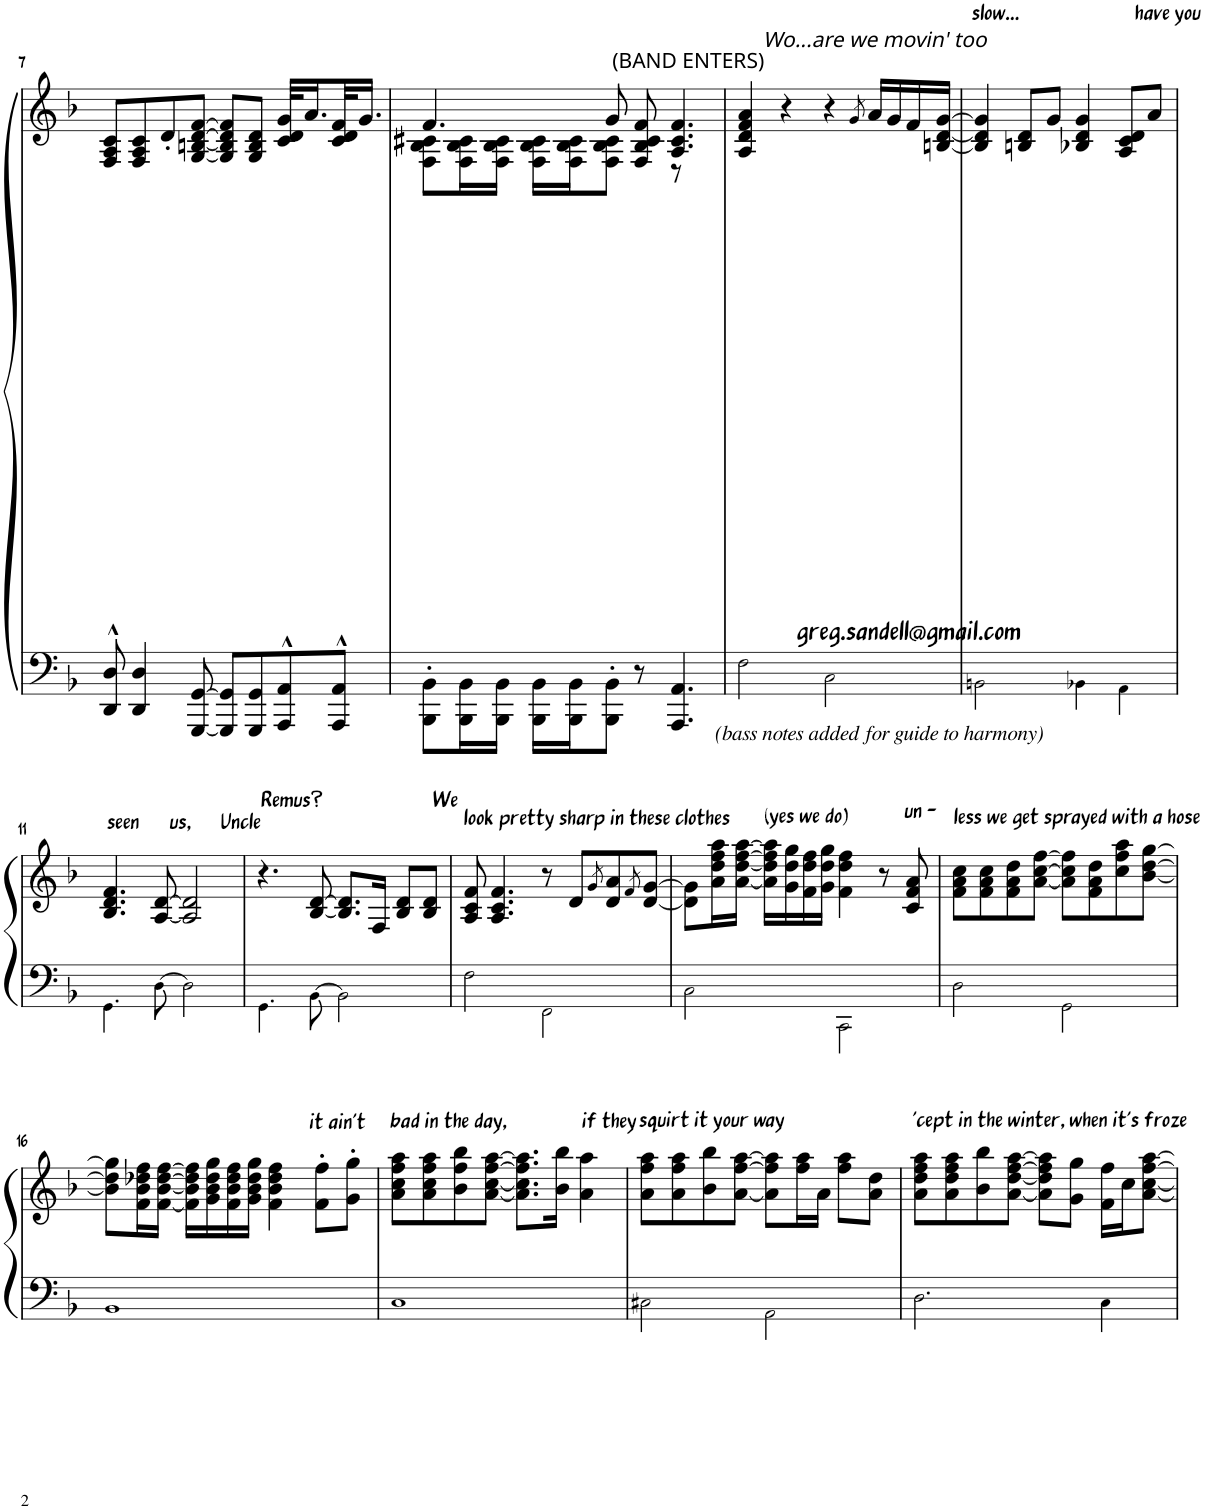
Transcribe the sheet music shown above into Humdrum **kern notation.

**kern	**kern
*part1	*part1
*staff2	*staff1
*I"Piano	*
*I'Pno.	*
!!LO:PB:g=z
*clefF4	*clefG2
*k[b-]	*k[b-]
*M4/4	*M4/4
=7	=7
8DD/^^ 8D/^^	8F/ 8A/ 8c/L
4DD/ 4D/	8F/ 8A/ 8c/
.	8d'/
[8GGG/ [8GG/	[8G/ [8Bn/ [8d/ [8f/J
8GGG/] 8GG/]L	8G/] 8B/] 8d/] 8f/]L
8GGG/ 8GG/	8G/ 8B/ 8d/J
8AAA/^^ 8AA/^^	32c/ 32d/ 32g/KLL
.	16.a/
8AAA/^^ 8AA/^^J	32c/ 32d/ 32f/K
.	16.g/JJ
=8	=8
*	*^
8BBB-\' 8BB-\'L	4.f/	8F\ 8B-\ 8c#X\L
16BBB-\ 16BB-\L	.	16F\ 16B-\ 16c#\L
16BBB-\ 16BB-\JJ	.	16F\ 16B-\ 16c#\JJ
16BBB-\ 16BB-\LL	.	16F\ 16B-\ 16c#\LL
16BBB-\ 16BB-\J	.	16F\ 16B-\ 16c#\J
8BBB-\' 8BB-\'J	8g/	8F\ 8B-\ 8c#\J
8r	8ryy	8F/ 8B-/ 8c#/ 8f/
!	!LO:TX:b:t=greg.sandell@gmail.com	!
!	!LO:TX:a:t=(BAND ENTERS)	!
4.AAA/ 4.AA/	4.A/ 4.c#X/ 4.f/	8r
.	.	4ryy
=9	=9	=9
!	!LO:TX:a:i:t=Wo...are we movin' too	!
!LO:TX:b:i:t=(bass notes added for guide to harmony)	!	!
*	*v	*v
2F!\	4A/ 4d/ 4f/ 4a/
.	4r
2C!\	4r
.	8qg/
.	16a/LL
.	16g/
.	16f/
.	[16Bn/ [16d/ [16g/JJ
=10	=10
!	!LO:TX:a:t=slow...                       have you
2BBn!\	4B/] 4d/] 4g/]
.	8Bn/ 8d/L
.	8g/J
4BB-X!\	4B-X/ 4d/ 4g/
4AA!\	8A/ 8c/ 8d/L
.	8a/J
!!LO:LB:g=z
=11	=11
!	!LO:TX:a:t=seen      us,      Uncle
4.GG!\	4.B-/ 4.d/ 4.f/
[8D!\	[8A/ [8d/
2D!\]	2A/] 2d/]
=12	=12
!	!LO:TX:a:t=Remus?                      We
4.GG!\	4.r
[8BB-!\	[8B-/ [8d/
2BB-!\]	8.B-/] 8.d/]L
.	16F/Jk
.	8B-/ 8d/L
.	8B-/ 8d/J
=13	=13
!	!LO:TX:a:t=look pretty sharp in these clothes
2F!\	8A/ 8c/ 8f/
.	4.A/ 4.c/ 4.f/
2FF!\	8r
.	8d/L
.	8qg/
.	8d/ 8a/
.	8qf/
.	[8d/ [8g/J
=14	=14
2C!\	8d\] 8g\]L
.	16a\ 16dd\ 16ff\ 16aa\L
.	[16a\ [16dd\ [16ff\ [16aa\JJ
!	!LO:TX:a:t=(yes we do)
.	16a\] 16dd\] 16ff\] 16aa\]LL
.	16g\ 16dd\ 16gg\
.	16f\ 16dd\ 16ff\
.	16g\ 16dd\ 16gg\JJ
2CC!\	4f\ 4dd\ 4ff\
.	8r
!	!LO:TX:a:t=un -
.	8c/ 8f/ 8a/
=15	=15
!	!LO:TX:a:t=less we get sprayed with a hose
2D!\	8f\ 8a\ 8cc\L
.	8f\ 8a\ 8cc\
.	8f\ 8a\ 8dd\
.	[8a\ [8cc\ [8ff\J
2GG!\	8a\] 8cc\] 8ff\]L
.	8f\ 8a\ 8dd\
.	8cc\ 8ff\ 8aa\
.	[8b-\ [8dd\ [8gg\J
!!LO:LB:g=z
=16	=16
1BB-!	8b-\] 8dd\] 8gg\]L
.	16f\ 16b-\ 16dd-X\ 16ff\L
.	[16f\ [16b-\ [16dd-\ [16ff\JJ
.	16f\] 16b-\] 16dd-\] 16ff\]LL
.	16g\ 16b-\ 16dd-\ 16gg\
.	16f\ 16b-\ 16dd-\ 16ff\
.	16g\ 16b-\ 16dd-\ 16gg\JJ
.	4f\ 4b-\ 4dd-\ 4ff\
!	!LO:TX:a:t=it ain't
.	8f\' 8ff\'L
.	8g\' 8gg\'J
=17	=17
!	!LO:TX:a:t=bad in the day,               if they
1C!	8a\ 8cc\ 8ff\ 8aa\L
.	8a\ 8cc\ 8ff\ 8aa\
.	8b-\ 8ff\ 8bb-\
.	[8a\ [8cc\ [8ff\ [8aa\J
.	8.a\] 8.cc\] 8.ff\] 8.aa\]L
.	16b-\ 16bb-\Jk
.	4a\ 4aa\
=18	=18
!	!LO:TX:a:t=squirt it your way
2C#X!\	8a\ 8ff\ 8aa\L
.	8a\ 8ff\ 8aa\
.	8b-\ 8bb-\
.	[8a\ [8ff\ [8aa\J
2AA!\	8a\] 8ff\] 8aa\]L
.	16ff\ 16aa\L
.	16a\JJ
.	8ff\ 8aa\L
.	8a\ 8dd\J
=19	=19
!	!LO:TX:a:t='cept in the winter, when it's froze
2.D!\	8a\ 8dd\ 8ff\ 8aa\L
.	8a\ 8dd\ 8ff\ 8aa\
.	8b-\ 8bb-\
.	[8a\ [8dd\ [8ff\ [8aa\J
.	8a\] 8dd\] 8ff\] 8aa\]L
.	8g\ 8gg\J
4C!\	16f\ 16ff\LL
.	16cc\J
.	[8a\ [8cc\ [8ff\ [8aa\J
=	=
*-	*-
